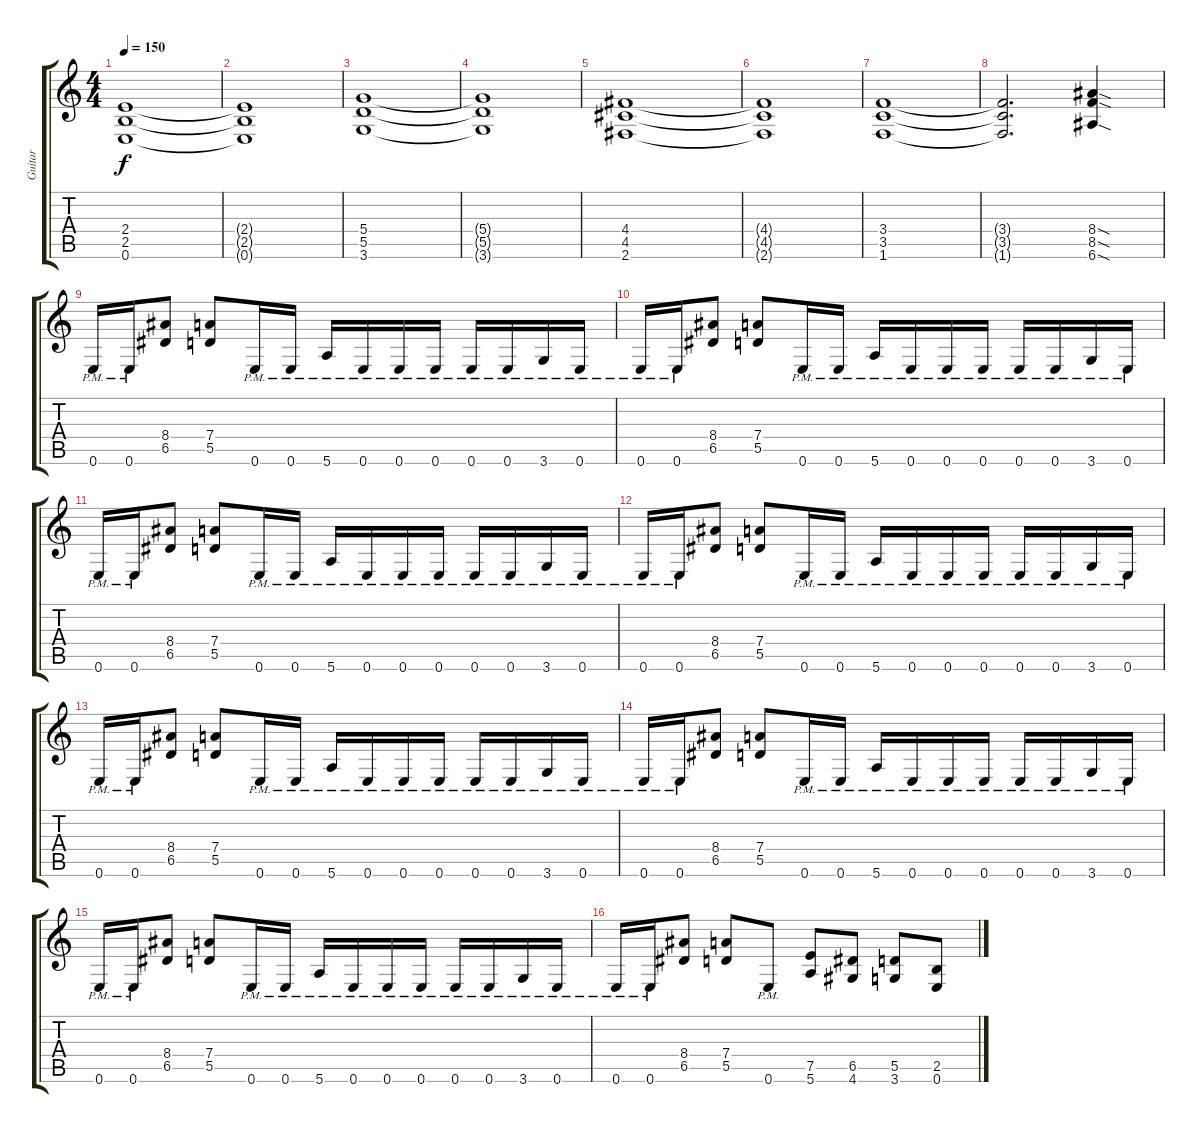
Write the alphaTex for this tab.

\track ("Guitar" "Guitar") {instrument distortionguitar}
\staff {score tabs}
\tuning (E4 B3 G3 D3 A2 E2) {hide}
\ts (4 4)
\tempo 150
\clef g2
\ks c
(2.4 2.5 0.6).1{dy f instrument distortionguitar} |
(2.4{t} 2.5{t} 0.6{t}).1 |
(5.4 5.5 3.6).1 |
(5.4{t} 5.5{t} 3.6{t}).1 |
(4.4 4.5 2.6).1 |
(4.4{t} 4.5{t} 2.6{t}).1 |
(3.4 3.5 1.6).1 |
(3.4{t} 3.5{t} 1.6{t}).2{d} (8.4{sod} 8.5{sod} 6.6{sod}).4 |
0.6{pm}.16 0.6{pm}.16 (8.4 6.5).8 (7.4 5.5).8 0.6{pm}.16 0.6{pm}.16 5.6{pm}.16 0.6{pm}.16 0.6{pm}.16 0.6{pm}.16 0.6{pm}.16 0.6{pm}.16 3.6{pm}.16 0.6{pm}.16 |
0.6{pm}.16 0.6{pm}.16 (8.4 6.5).8 (7.4 5.5).8 0.6{pm}.16 0.6{pm}.16 5.6{pm}.16 0.6{pm}.16 0.6{pm}.16 0.6{pm}.16 0.6{pm}.16 0.6{pm}.16 3.6{pm}.16 0.6{pm}.16 |
0.6{pm}.16 0.6{pm}.16 (8.4 6.5).8 (7.4 5.5).8 0.6{pm}.16 0.6{pm}.16 5.6{pm}.16 0.6{pm}.16 0.6{pm}.16 0.6{pm}.16 0.6{pm}.16 0.6{pm}.16 3.6{pm}.16 0.6{pm}.16 |
0.6{pm}.16 0.6{pm}.16 (8.4 6.5).8 (7.4 5.5).8 0.6{pm}.16 0.6{pm}.16 5.6{pm}.16 0.6{pm}.16 0.6{pm}.16 0.6{pm}.16 0.6{pm}.16 0.6{pm}.16 3.6{pm}.16 0.6{pm}.16 |
0.6{pm}.16 0.6{pm}.16 (8.4 6.5).8 (7.4 5.5).8 0.6{pm}.16 0.6{pm}.16 5.6{pm}.16 0.6{pm}.16 0.6{pm}.16 0.6{pm}.16 0.6{pm}.16 0.6{pm}.16 3.6{pm}.16 0.6{pm}.16 |
0.6{pm}.16 0.6{pm}.16 (8.4 6.5).8 (7.4 5.5).8 0.6{pm}.16 0.6{pm}.16 5.6{pm}.16 0.6{pm}.16 0.6{pm}.16 0.6{pm}.16 0.6{pm}.16 0.6{pm}.16 3.6{pm}.16 0.6{pm}.16 |
0.6{pm}.16 0.6{pm}.16 (8.4 6.5).8 (7.4 5.5).8 0.6{pm}.16 0.6{pm}.16 5.6{pm}.16 0.6{pm}.16 0.6{pm}.16 0.6{pm}.16 0.6{pm}.16 0.6{pm}.16 3.6{pm}.16 0.6{pm}.16 |
0.6{pm}.16 0.6{pm}.16 (8.4 6.5).8 (7.4 5.5).8 0.6{pm}.8 (7.5 5.6).8 (6.5 4.6).8 (5.5 3.6).8 (2.5 0.6).8
